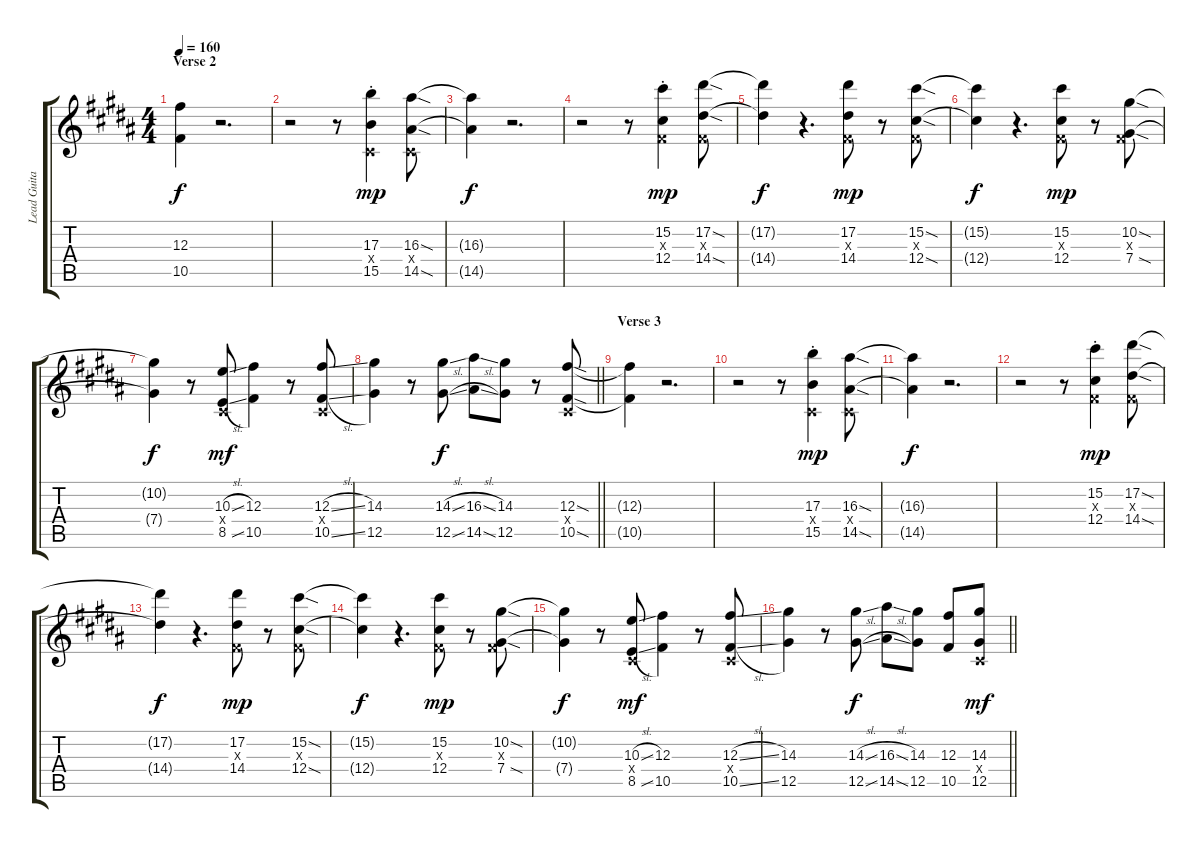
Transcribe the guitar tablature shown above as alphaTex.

\track ("Lead Guitar" "Lead Guita") {instrument overdrivenguitar}
\staff {score tabs}
\tuning (Eb4 Bb3 Gb3 Db3 Ab2 Eb2) {hide}
\ts (4 4)
\section ("" "Verse 2")
\tempo 160
\clef g2
\ks b
(12.3{t} 10.5{t}).4{dy f} r.2{d} |
r.2 r.8 (17.3{st} 0.4{x} 15.5{st}).4{dy mp} (16.3{sod} 0.4{x} 14.5{sod}).8 |
(16.3{t} 14.5{t}).4{dy f} r.2{d} |
r.2 r.8 (15.2{st} 0.3{x} 12.4{st}).4{dy mp} (17.2{sod} 0.3{x} 14.4{sod}).8 |
(17.2{t} 14.4{t}).4{dy f} r.4{d} (17.2 0.3{x} 14.4).8{dy mp} r.8 (15.2{sod} 0.3{x} 12.4{sod}).8 |
(15.2{t} 12.4{t}).4{dy f} r.4{d} (15.2 0.3{x} 12.4).8{dy mp} r.8 (10.2{sod} 0.3{x} 7.4{sod}).8 |
(10.2{t} 7.4{t}).4{dy f} r.8 (10.3{sl} 0.4{x} 8.5{sl}).8{dy mf} (12.3 10.5).4 r.8 (12.3{sl} 0.4{x} 10.5{sl}).8 |
\barLineRight lightlight
(14.3 12.5).4 r.8 (14.3{sl} 12.5{sl}).8{dy f} (16.3{sl} 14.5{sl}).8 (14.3 12.5).8 r.8 (12.3{sod} 0.4{x} 10.5{sod}).8 |
\section ("" "Verse 3")
(12.3{t} 10.5{t}).4 r.2{d} |
r.2 r.8 (17.3{st} 0.4{x} 15.5{st}).4{dy mp} (16.3{sod} 0.4{x} 14.5{sod}).8 |
(16.3{t} 14.5{t}).4{dy f} r.2{d} |
r.2 r.8 (15.2{st} 0.3{x} 12.4{st}).4{dy mp} (17.2{sod} 0.3{x} 14.4{sod}).8 |
(17.2{t} 14.4{t}).4{dy f} r.4{d} (17.2 0.3{x} 14.4).8{dy mp} r.8 (15.2{sod} 0.3{x} 12.4{sod}).8 |
(15.2{t} 12.4{t}).4{dy f} r.4{d} (15.2 0.3{x} 12.4).8{dy mp} r.8 (10.2{sod} 0.3{x} 7.4{sod}).8 |
(10.2{t} 7.4{t}).4{dy f} r.8 (10.3{sl} 0.4{x} 8.5{sl}).8{dy mf} (12.3 10.5).4 r.8 (12.3{sl} 0.4{x} 10.5{sl}).8 |
\barLineRight lightlight
(14.3 12.5).4 r.8 (14.3{sl} 12.5{sl}).8{dy f} (16.3{sl} 14.5{sl}).8 (14.3 12.5).8 (12.3 10.5).8 (14.3 0.4{x} 12.5).8{dy mf}
